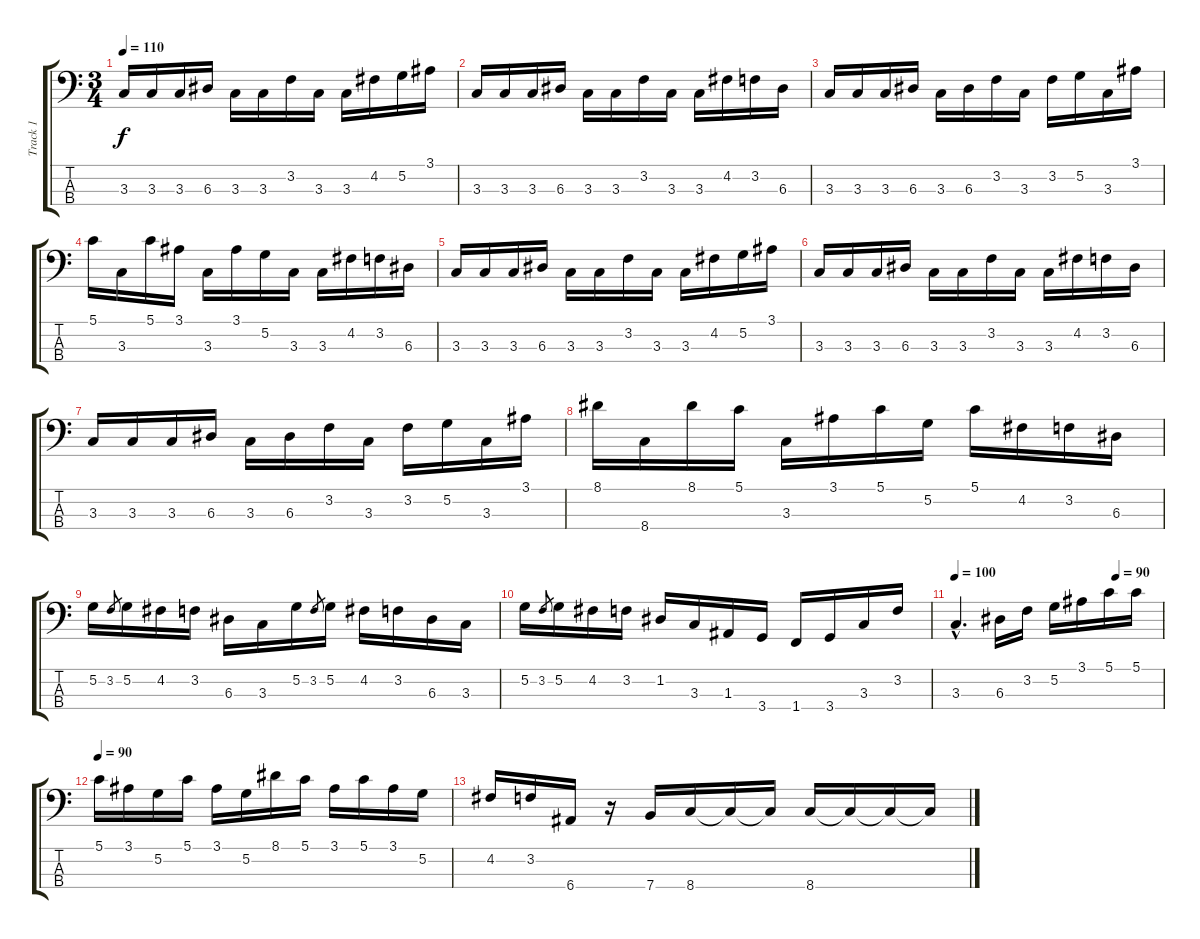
\track ("Track 1" "Track 1") {instrument electricbasspick}
\staff {score tabs}
\tuning (G2 D2 A1 E1) {hide}
\ts (3 4)
\tempo 110
\clef f4
\ks c
3.3.16{dy f} 3.3.16 3.3.16 6.3.16 3.3.16 3.3.16 3.2.16 3.3.16 3.3.16 4.2.16 5.2.16 3.1.16 |
3.3.16 3.3.16 3.3.16 6.3.16 3.3.16 3.3.16 3.2.16 3.3.16 3.3.16 4.2.16 3.2.16 6.3.16 |
3.3.16 3.3.16 3.3.16 6.3.16 3.3.16 6.3.16 3.2.16 3.3.16 3.2.16 5.2.16 3.3.16 3.1.16 |
5.1.16 3.3.16 5.1.16 3.1.16 3.3.16 3.1.16 5.2.16 3.3.16 3.3.16 4.2.16 3.2.16 6.3.16 |
3.3.16 3.3.16 3.3.16 6.3.16 3.3.16 3.3.16 3.2.16 3.3.16 3.3.16 4.2.16 5.2.16 3.1.16 |
3.3.16 3.3.16 3.3.16 6.3.16 3.3.16 3.3.16 3.2.16 3.3.16 3.3.16 4.2.16 3.2.16 6.3.16 |
3.3.16 3.3.16 3.3.16 6.3.16 3.3.16 6.3.16 3.2.16 3.3.16 3.2.16 5.2.16 3.3.16 3.1.16 |
8.1.16 8.4.16 8.1.16 5.1.16 3.3.16 3.1.16 5.1.16 5.2.16 5.1.16 4.2.16 3.2.16 6.3.16 |
5.2.16 3.2.8{gr} 5.2.16 4.2.16 3.2.16 6.3.16 3.3.16 5.2.16 3.2.8{gr} 5.2.16 4.2.16 3.2.16 6.3.16 3.3.16 |
5.2.16 3.2.8{gr} 5.2.16 4.2.16 3.2.16 1.2.16 3.3.16 1.3.16 3.4.16 1.4.16 3.4.16 3.3.16 3.2.16 |
\tempo 100
\tempo (90 0.7777777777777778)
3.3{hac}.4{d} 6.3.16 3.2.16 5.2.16 3.1.16 5.1.16 5.1.16 |
\tempo 90
5.1.16 3.1.16 5.2.16 5.1.16 3.1.16 5.2.16 8.1.16 5.1.16 3.1.16 5.1.16 3.1.16 5.2.16 |
4.2.16 3.2.16 6.4.16 r.16 7.4.16 8.4.16 8.4{t}.16 8.4{t}.16 8.4.16 8.4{t}.16 8.4{t}.16 8.4{t}.16
